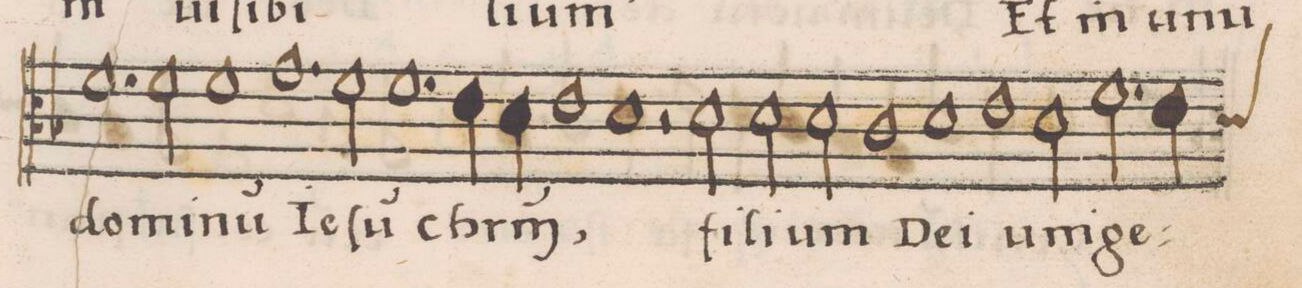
**kern	**text
*I"CANTVS	*
*clefC3	*
*k[b-]	*
*met(C|)	*
*M2/1	*
1.f\	do-
2f\	-mi-
=26-	=26-
1f\	-nu(m)
1.g\	Ie-
=27-	=27-
2f\	-ſu(m)
1.f\	.
=28-	=28-
4e\	Chr(i-
4d\	.
1e\	-stu)m,
=29-	=29-
1d\	.
2r	.
2d\	fi-
=30-	=30-
2d\	-li-
2d\	-um
1c\	De-
=31-	=31-
1d\	-i
1e\	u-
=32-	=32-
2d\	-ni-
2.f\	-ge-
*custos:d	*
4e\	.
*-	*-
